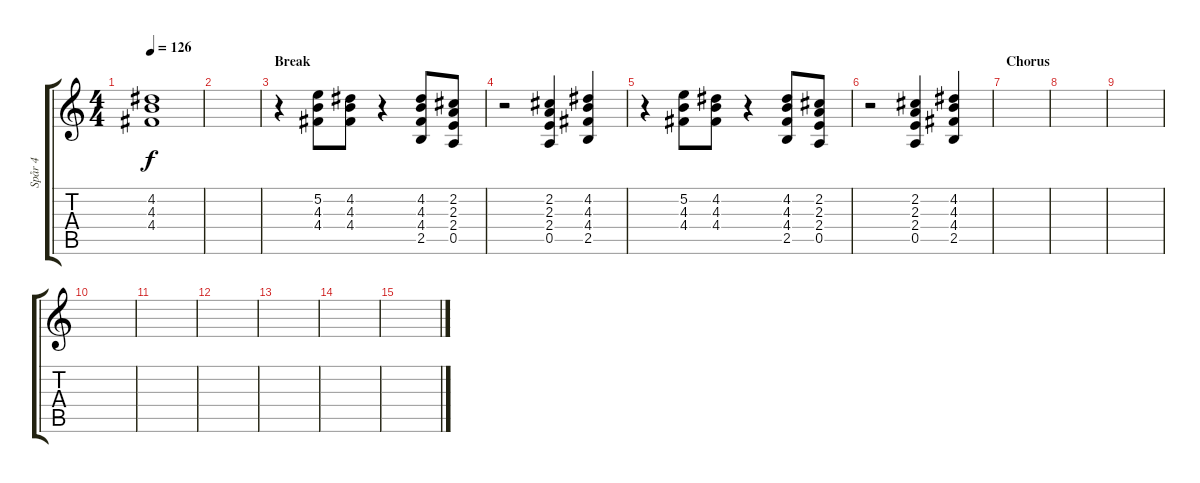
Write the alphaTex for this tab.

\track ("Spår 4" "Spår 4") {instrument distortionguitar}
\staff {score tabs}
\tuning (E4 B3 G3 D3 A2 E2) {hide}
\ts (4 4)
\tempo 126
\clef g2
\ks c
(4.2{t} 4.3{t} 4.4{t}).1{dy f} |
|
\section ("" "Break")
r.4 (5.2 4.3 4.4).8 (4.2 4.3 4.4).8 r.4 (4.2 4.3 4.4 2.5).8 (2.2 2.3 2.4 0.5).8 |
r.2 (2.2 2.3 2.4 0.5).4 (4.2 4.3 4.4 2.5).4 |
r.4 (5.2 4.3 4.4).8 (4.2 4.3 4.4).8 r.4 (4.2 4.3 4.4 2.5).8 (2.2 2.3 2.4 0.5).8 |
r.2 (2.2 2.3 2.4 0.5).4 (4.2 4.3 4.4 2.5).4 |
\section ("" "Chorus")
|
|
|
|
|
|
|
|
\section ("" "")
